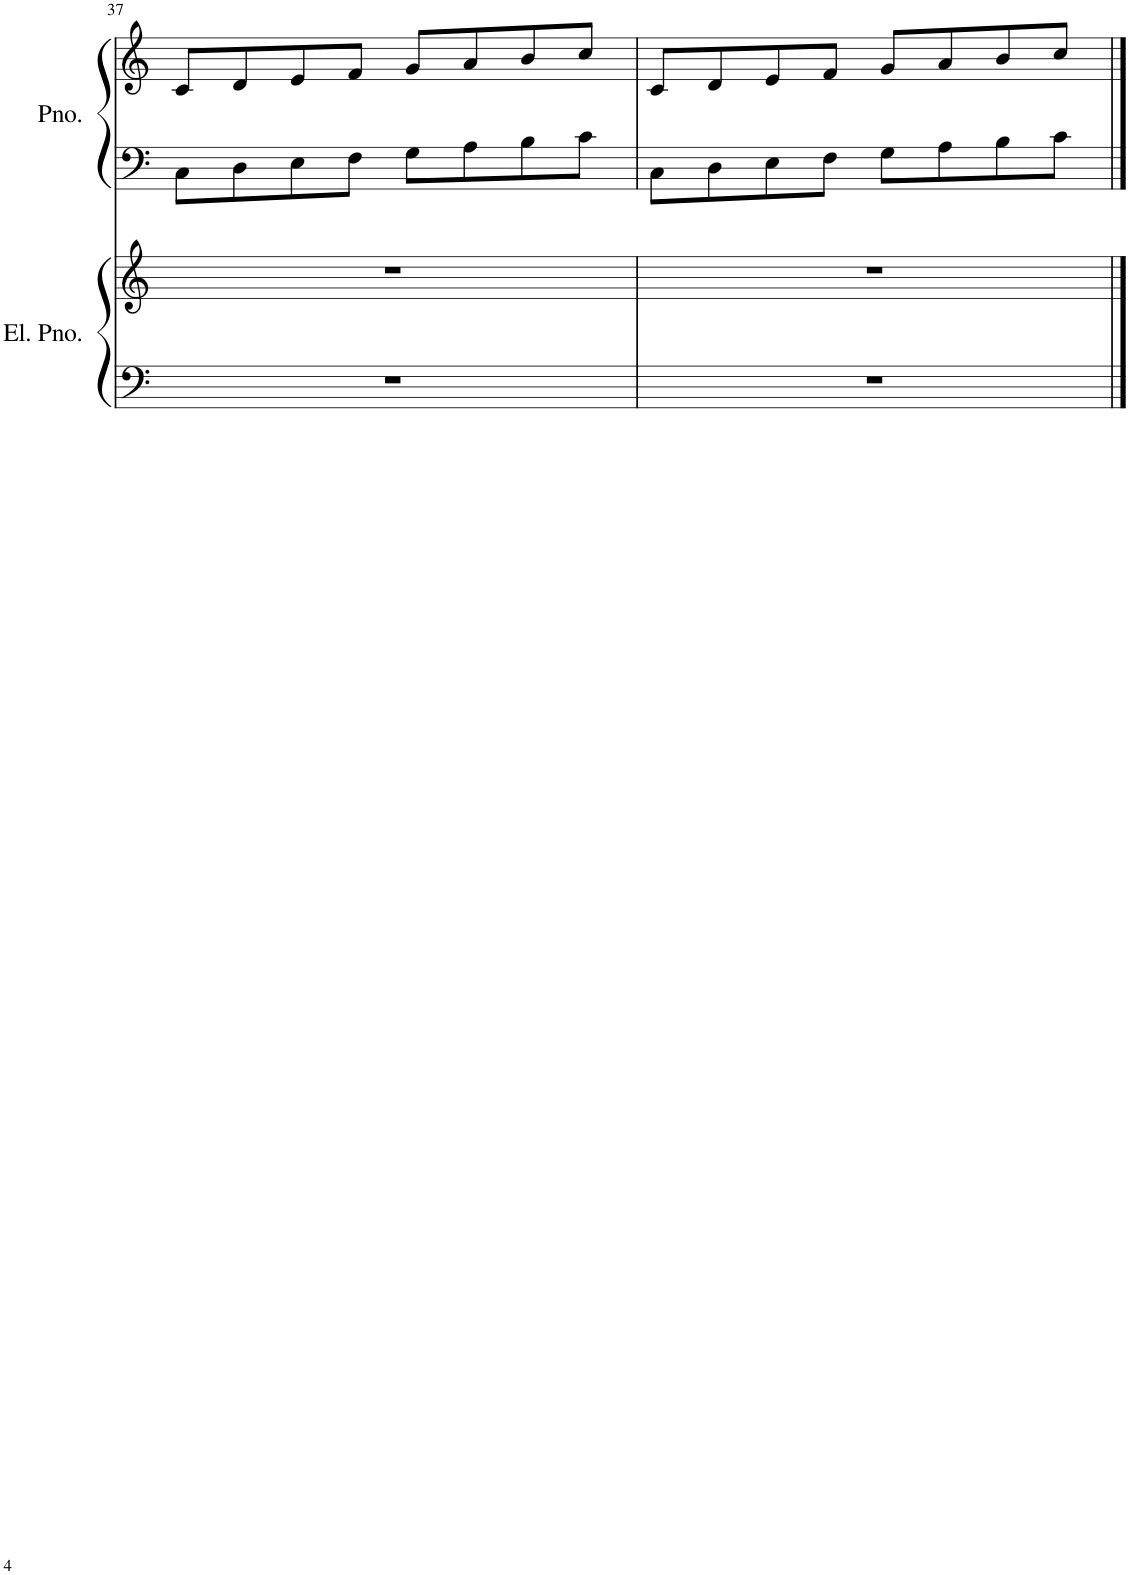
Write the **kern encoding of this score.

**kern	**kern	**kern	**kern
*part2	*part2	*part1	*part1
*staff4	*staff3	*staff2	*staff1
*I"Electric Piano	*	*I"Piano	*
*I'El. Pno.	*	*I'Pno.	*
!!LO:PB:g=z
*clefF4	*clefG2	*clefF4	*clefG2
*k[]	*k[]	*k[]	*k[]
*M4/4	*M4/4	*M4/4	*M4/4
=37	=37	=37	=37
1r	1r	8C\L	8c/L
.	.	8D\	8d/
.	.	8E\	8e/
.	.	8F\J	8f/J
.	.	8G\L	8g/L
.	.	8A\	8a/
.	.	8B\	8b/
.	.	8c\J	8cc/J
=38	=38	=38	=38
1r	1r	8C\L	8c/L
.	.	8D\	8d/
.	.	8E\	8e/
.	.	8F\J	8f/J
.	.	8G\L	8g/L
.	.	8A\	8a/
.	.	8B\	8b/
.	.	8c\J	8cc/J
==	==	==	==
*-	*-	*-	*-
